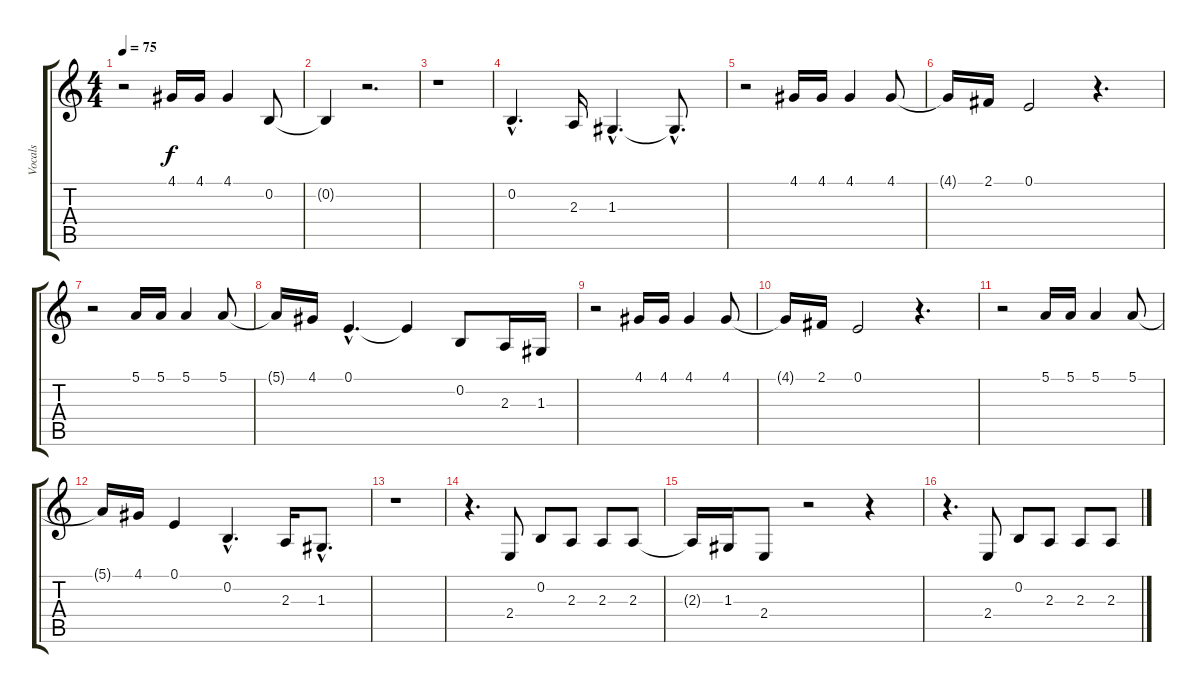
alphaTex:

\track ("Vocals" "Vocals") {instrument tenorsax}
\staff {score tabs}
\tuning (E4 B3 G3 D3 A2 E2) {hide}
\ts (4 4)
\tempo 75
\clef g2
\ks c
r.2{dy f} 4.1.16 4.1.16 4.1.4 0.2.8 |
0.2{t}.4 r.2{d} |
r.1 |
0.2{hac}.4{d} 2.3.16 1.3{hac}.4{d} 1.3{hac t}.8{d} |
r.2 4.1.16 4.1.16 4.1.4 4.1.8 |
4.1{t}.16 2.1.16 0.1.2 r.4{d} |
r.2 5.1.16 5.1.16 5.1.4 5.1.8 |
5.1{t}.16 4.1.16 0.1{hac}.4{d} 0.1{t}.4 0.2.8 2.3.16 1.3.16 |
r.2 4.1.16 4.1.16 4.1.4 4.1.8 |
4.1{t}.16 2.1.16 0.1.2 r.4{d} |
r.2 5.1.16 5.1.16 5.1.4 5.1.8 |
5.1{t}.16 4.1.16 0.1.4 0.2{hac}.4{d} 2.3.16 1.3{hac}.8{d} |
r.1 |
r.4{d} 2.4.8 0.2.8 2.3.8 2.3.8 2.3.8 |
2.3{t}.16 1.3.16 2.4.8 r.2 r.4 |
r.4{d} 2.4.8 0.2.8 2.3.8 2.3.8 2.3.8
